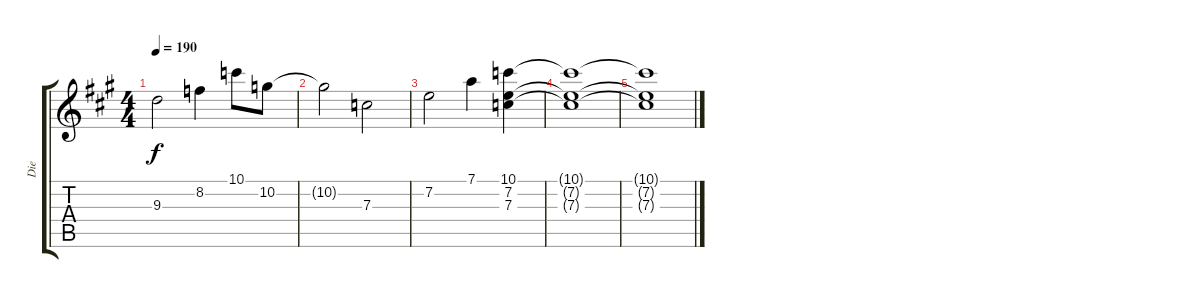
\track ("Die" "Die") {instrument distortionguitar}
\staff {score tabs}
\tuning (D4 A3 F3 C3 G2 D2) {hide}
\ts (4 4)
\tempo 190
\clef g2
\ks a
9.3{t}.2{dy f} 8.2.4 10.1.8 10.2.8 |
10.2{t}.2 7.3.2 |
7.2.2 7.1.4 (10.1 7.2 7.3).4{volume 0} |
(10.1{t} 7.2{t} 7.3{t}).1 |
(10.1{t} 7.2{t} 7.3{t}).1
